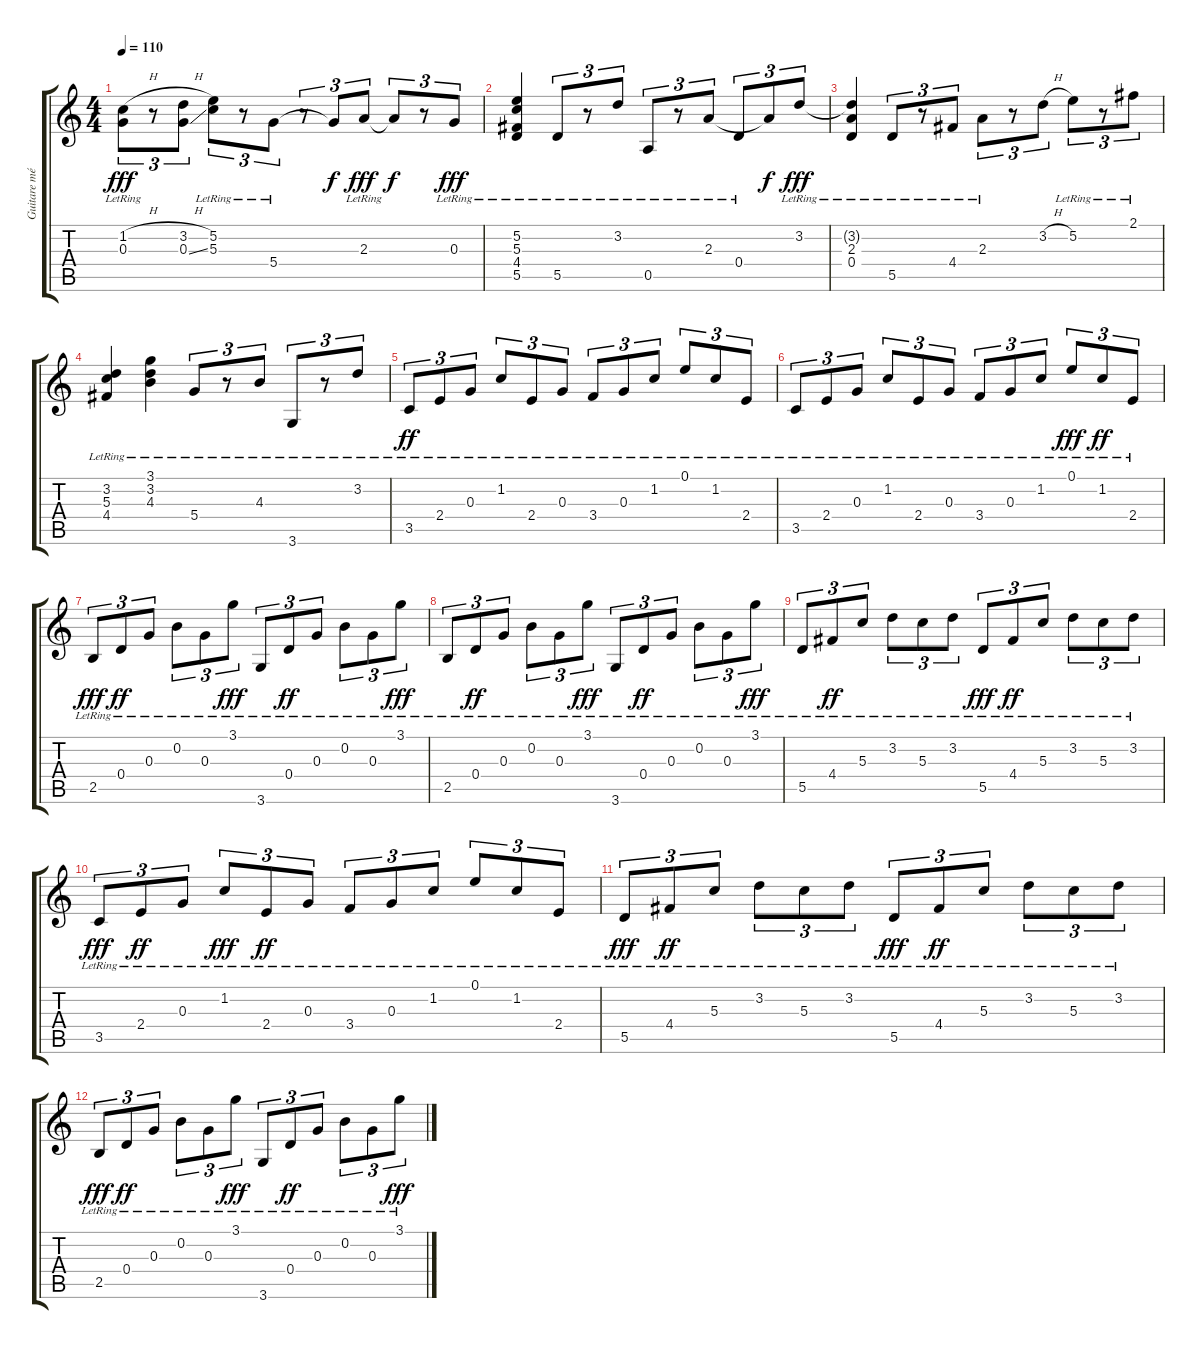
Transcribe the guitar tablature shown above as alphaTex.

\track ("Guitare mélodie 2" "Guitare mé") {instrument acousticguitarsteel}
\staff {score tabs}
\tuning (E4 B3 G3 D3 A2 E2) {hide}
\ts (4 4)
\tempo 110
\clef g2
\ks c
(1.2{h} 0.3{lr}).8{tu (3 2) dy fff volume 8} r.8{tu (3 2)} (3.2{h} 0.3{ss}).8{tu (3 2)} (5.2{lr} 5.3{lr}).8{tu (3 2)} r.8{tu (3 2)} 5.4{lr}.8{tu (3 2)} r.8{tu (3 2)} 5.4{t}.8{tu (3 2) dy f} 2.3{lr}.8{tu (3 2) dy fff} 2.3{t}.8{tu (3 2) dy f} r.8{tu (3 2)} 0.3{lr}.8{tu (3 2) dy fff} |
(5.2{lr} 5.3{lr} 4.4{lr} 5.5{lr}).4 5.5{lr}.8{tu (3 2)} r.8{tu (3 2)} 3.2{lr}.8{tu (3 2)} 0.5{lr}.8{tu (3 2)} r.8{tu (3 2)} 2.3{lr}.8{tu (3 2)} 0.4{lr}.8{tu (3 2)} 2.3{t}.8{tu (3 2) dy f} 3.2{lr}.8{tu (3 2) dy fff} |
(3.2{t} 2.3{lr} 0.4{lr}).4{volume 7} 5.5{lr}.8{tu (3 2)} r.8{tu (3 2)} 4.4{lr}.8{tu (3 2)} 2.3{lr}.8{tu (3 2)} r.8{tu (3 2)} 3.2{h}.8{tu (3 2)} 5.2{lr}.8{tu (3 2)} r.8{tu (3 2)} 2.1{lr}.8{tu (3 2)} |
(3.2{lr} 5.3{lr} 4.4{lr}).4{volume 6} (3.1{lr} 3.2{lr} 4.3{lr}).4 5.4{lr}.8{tu (3 2)} r.8{tu (3 2)} 4.3{lr}.8{tu (3 2)} 3.6{lr}.8{tu (3 2)} r.8{tu (3 2)} 3.2{lr}.8{tu (3 2)} |
3.5{lr}.8{tu (3 2) dy ff} 2.4{lr}.8{tu (3 2)} 0.3{lr}.8{tu (3 2)} 1.2{lr}.8{tu (3 2)} 2.4{lr}.8{tu (3 2)} 0.3{lr}.8{tu (3 2)} 3.4{lr}.8{tu (3 2)} 0.3{lr}.8{tu (3 2)} 1.2{lr}.8{tu (3 2)} 0.1{lr}.8{tu (3 2)} 1.2{lr}.8{tu (3 2)} 2.4{lr}.8{tu (3 2)} |
3.5{lr}.8{tu (3 2)} 2.4{lr}.8{tu (3 2)} 0.3{lr}.8{tu (3 2)} 1.2{lr}.8{tu (3 2)} 2.4{lr}.8{tu (3 2)} 0.3{lr}.8{tu (3 2)} 3.4{lr}.8{tu (3 2)} 0.3{lr}.8{tu (3 2)} 1.2{lr}.8{tu (3 2)} 0.1{lr}.8{tu (3 2) dy fff volume 5} 1.2{lr}.8{tu (3 2) dy ff} 2.4{lr}.8{tu (3 2)} |
2.5{lr}.8{tu (3 2) dy fff} 0.4{lr}.8{tu (3 2) dy ff} 0.3{lr}.8{tu (3 2)} 0.2{lr}.8{tu (3 2)} 0.3{lr}.8{tu (3 2)} 3.1{lr}.8{tu (3 2) dy fff volume 4} 3.6{lr}.8{tu (3 2)} 0.4{lr}.8{tu (3 2) dy ff} 0.3{lr}.8{tu (3 2)} 0.2{lr}.8{tu (3 2)} 0.3{lr}.8{tu (3 2)} 3.1{lr}.8{tu (3 2) dy fff} |
2.5{lr}.8{tu (3 2)} 0.4{lr}.8{tu (3 2) dy ff} 0.3{lr}.8{tu (3 2)} 0.2{lr}.8{tu (3 2)} 0.3{lr}.8{tu (3 2)} 3.1{lr}.8{tu (3 2) dy fff} 3.6{lr}.8{tu (3 2)} 0.4{lr}.8{tu (3 2) dy ff} 0.3{lr}.8{tu (3 2)} 0.2{lr}.8{tu (3 2)} 0.3{lr}.8{tu (3 2)} 3.1{lr}.8{tu (3 2) dy fff} |
5.5{lr}.8{tu (3 2)} 4.4{lr}.8{tu (3 2) dy ff} 5.3{lr}.8{tu (3 2)} 3.2{lr}.8{tu (3 2)} 5.3{lr}.8{tu (3 2)} 3.2{lr}.8{tu (3 2)} 5.5{lr}.8{tu (3 2) dy fff} 4.4{lr}.8{tu (3 2) dy ff} 5.3{lr}.8{tu (3 2)} 3.2{lr}.8{tu (3 2) volume 3} 5.3{lr}.8{tu (3 2)} 3.2{lr}.8{tu (3 2)} |
3.5{lr}.8{tu (3 2) dy fff} 2.4{lr}.8{tu (3 2) dy ff} 0.3{lr}.8{tu (3 2)} 1.2{lr}.8{tu (3 2) dy fff} 2.4{lr}.8{tu (3 2) dy ff} 0.3{lr}.8{tu (3 2)} 3.4{lr}.8{tu (3 2)} 0.3{lr}.8{tu (3 2)} 1.2{lr}.8{tu (3 2)} 0.1{lr}.8{tu (3 2)} 1.2{lr}.8{tu (3 2)} 2.4{lr}.8{tu (3 2)} |
5.5{lr}.8{tu (3 2) dy fff} 4.4{lr}.8{tu (3 2) dy ff} 5.3{lr}.8{tu (3 2)} 3.2{lr}.8{tu (3 2) volume 2} 5.3{lr}.8{tu (3 2)} 3.2{lr}.8{tu (3 2)} 5.5{lr}.8{tu (3 2) dy fff} 4.4{lr}.8{tu (3 2) dy ff} 5.3{lr}.8{tu (3 2)} 3.2{lr}.8{tu (3 2)} 5.3{lr}.8{tu (3 2)} 3.2{lr}.8{tu (3 2)} |
2.5{lr}.8{tu (3 2) dy fff} 0.4{lr}.8{tu (3 2) dy ff} 0.3{lr}.8{tu (3 2)} 0.2{lr}.8{tu (3 2) volume 1} 0.3{lr}.8{tu (3 2)} 3.1{lr}.8{tu (3 2) dy fff} 3.6{lr}.8{tu (3 2)} 0.4{lr}.8{tu (3 2) dy ff} 0.3{lr}.8{tu (3 2)} 0.2{lr}.8{tu (3 2)} 0.3{lr}.8{tu (3 2)} 3.1{lr}.8{tu (3 2) dy fff volume 0}
